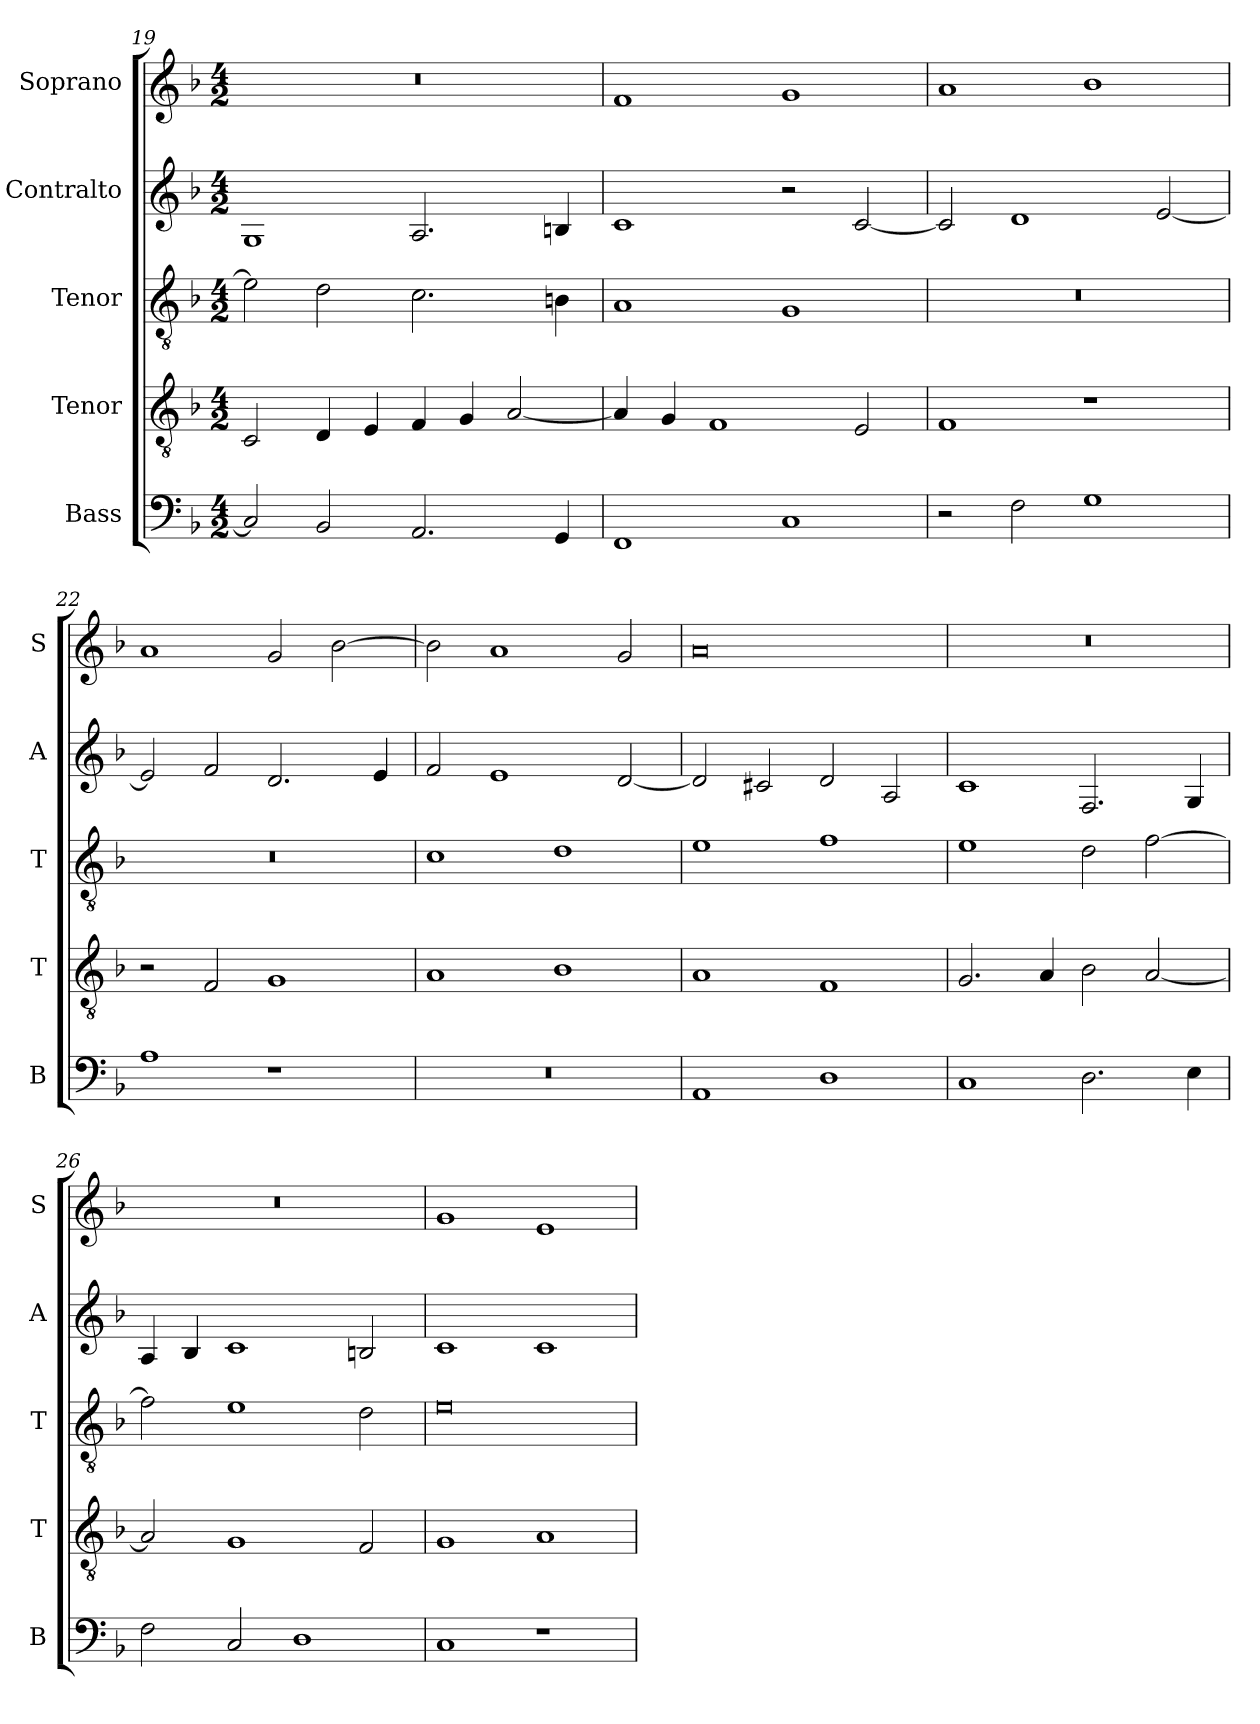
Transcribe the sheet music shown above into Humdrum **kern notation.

**kern	**kern	**kern	**kern	**kern
*part5	*part4	*part3	*part2	*part1
*staff5	*staff4	*staff3	*staff2	*staff1
*I"Bass	*I"Tenor	*I"Tenor	*I"Contralto	*I"Soprano
*I'B	*I'T	*I'T	*I'A	*I'S
*clefF4	*clefGv2	*clefGv2	*clefG2	*clefG2
*k[b-]	*k[b-]	*k[b-]	*k[b-]	*k[b-]
*F:ion	*F:ion	*F:ion	*F:ion	*F:ion
*M4/2	*M4/2	*M4/2	*M4/2	*M4/2
=19	=19	=19	=19	=19
2C]	2C	2e]	1G	0r
2BB-	4D	2d	.	.
.	4E	.	.	.
2.AA	4F	2.c	2.A	.
.	4G	.	.	.
.	[2A	.	.	.
4GG	.	4Bn	4Bn	.
=20	=20	=20	=20	=20
1FF	4A]	1A	1c	1f
.	4G	.	.	.
.	1F	.	.	.
1C	.	1G	2r	1g
.	2E	.	[2c	.
=21	=21	=21	=21	=21
2r	1F	0r	2c]	1a
2F	.	.	1d	.
1G	1r	.	.	1b-
.	.	.	[2e	.
=22	=22	=22	=22	=22
1A	2r	0r	2e]	1a
.	2F	.	2f	.
1r	1G	.	2.d	2g
.	.	.	.	[2b-
.	.	.	4e	.
=23	=23	=23	=23	=23
0r	1A	1c	2f	2b-]
.	.	.	1e	1a
.	1B-	1d	.	.
.	.	.	[2d	2g
=24	=24	=24	=24	=24
1AA	1A	1e	2d]	0a
.	.	.	2c#X	.
1D	1F	1f	2d	.
.	.	.	2A	.
=25	=25	=25	=25	=25
1C	2.G	1e	1c	0r
.	4A	.	.	.
2.D	2B-	2d	2.F	.
.	[2A	[2f	.	.
4E	.	.	4G	.
=26	=26	=26	=26	=26
2F	2A]	2f]	4A	0r
.	.	.	4B-	.
2C	1G	1e	1c	.
1D	.	.	.	.
.	2F	2d	2Bn	.
=27	=27	=27	=27	=27
1C	1G	0e	1c	1g
1r	1A	.	1c	1e
=	=	=	=	=
*-	*-	*-	*-	*-
